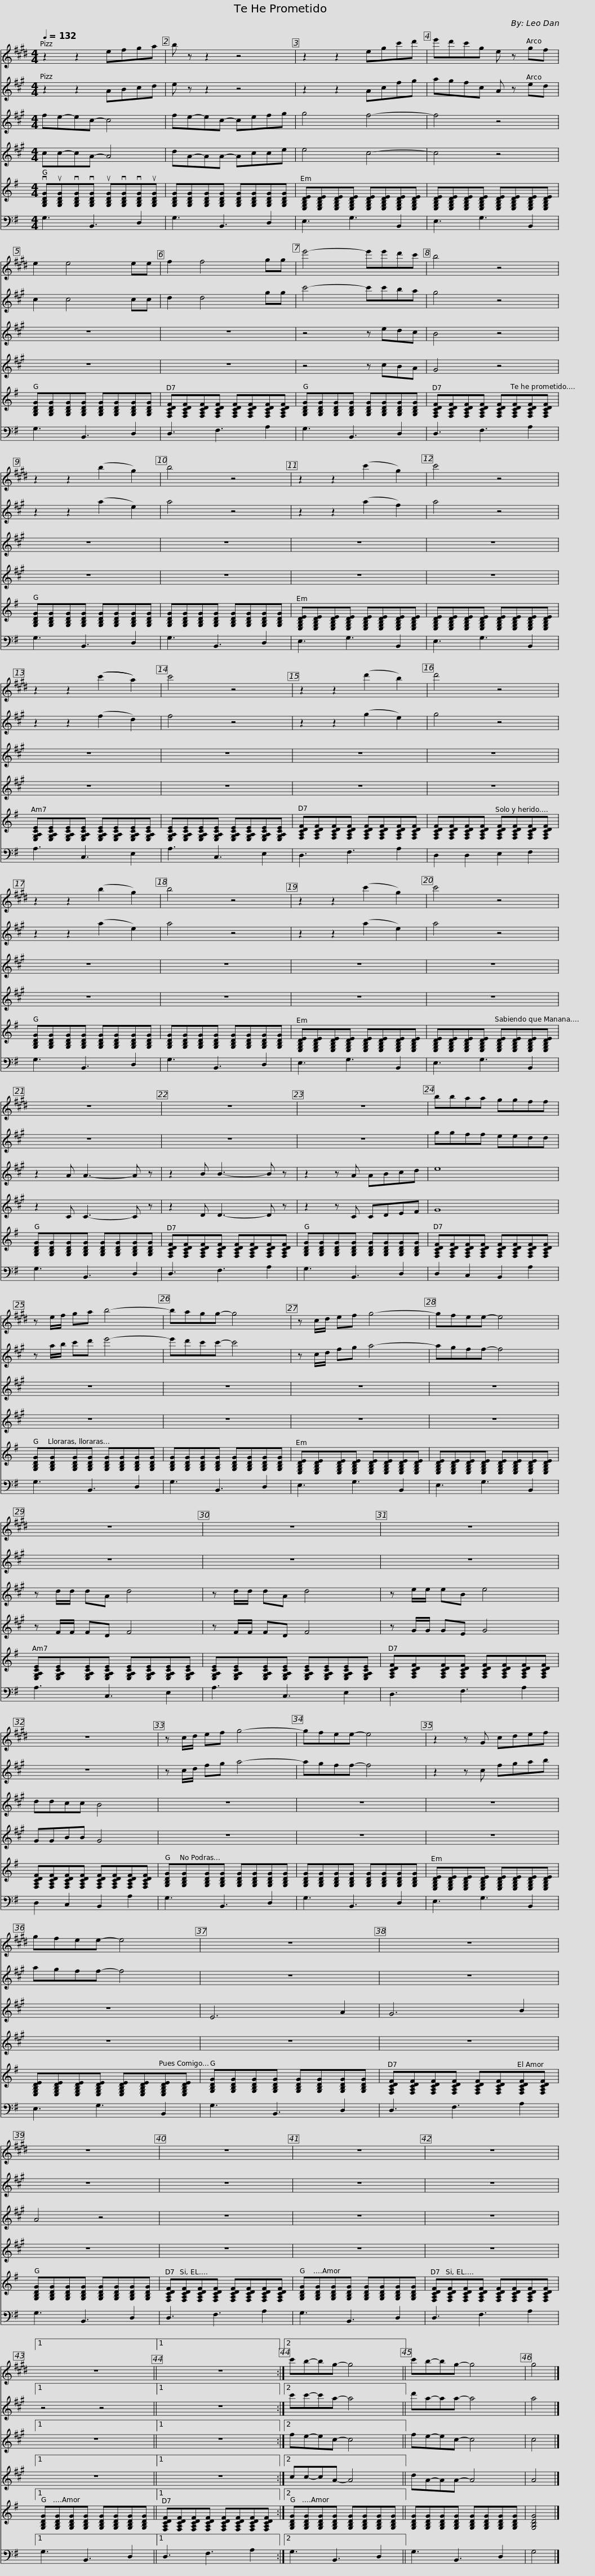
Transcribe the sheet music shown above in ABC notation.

X:1
%%score 1 2 3 4 5 6
L:1/8
Q:1/4=132
M:4/4
I:linebreak $
K:G
V:1 treble transpose=-9
V:2 treble transpose=-14
V:3 treble transpose=-2
V:4 treble transpose=-2
V:5 treble
V:6 bass transpose=-12
V:1
[K:E] z2 z2 efga | b z z2 z4 | z2 z2 egc'd' |$ e'd'c'g e z gf | e2 e4 ee | %5
 f2 f4 gg |$ e'4- e'e'd'c' | b4 z4 | z2 z2 (b2 g2) |$ b4 z4 | %10
 z2 z2 (c'2 g2) | c'4 z4 |$ z2 z2 ((c'2 a2)) | c'4 z4 |$ z2 z2 (d'2 b2) | %15
 d'4 z4 | z2 z2 (b2 g2) |$ b4 z4 | z2 z2 (c'2 g2) | c'4 z4 |$ %20
 z8 | z8 | z8 |$ bbaa ggff | z e/f/ ga b4- | %25
 bagg- g4 |$ z c/d/ ef g4- | gfee- e4 |$ z8 | z8 |$ %30
 z8 | z8 | z c/d/ ef g4- |$ gfee- e4 | z2 z G cdef | %35
 gfee- e4 |$ z8 | z8 | z8 |$ z8 | %40
 z8 | z8 |1$ z8 ||1 z8 :|2 c'b-bg- g4 ||$ %45
 c'b-bg- g4 | g4 |] %47
V:2
[K:A] z2 z2 ABcd | e z z2 z4 | z2 z2 Acfg |$ agfc A z ed | c2 c4 cc | %5
 d2 d4 gg |$ c'4- c'c'ba | g4 z4 | z2 z2 (a2 e2) |$ a4 z4 | %10
 z2 z2 (a2 f2) | a4 z4 |$ z2 z2 (f2 d2) | f4 z4 |$ z2 z2 (g2 e2) | %15
 g4 z4 | z2 z2 (a2 e2) |$ a4 z4 | z2 z2 (a2 e2) | a4 z4 |$ %20
 z8 | z8 | z8 |$ ggff eedd | z a/b/ c'd' e'4- | %25
 e'd'c'c'- c'4 |$ z c/d/ fg a4- | agff- f4 |$ z8 | z8 |$ %30
 z8 | z8 | z c/d/ fg a4- |$ agff- f4 | z2 z c fgab | %35
 agff- f4 |$ z8 | z8 | z8 |$ z8 | %40
 z8 | z8 |1$ z4 z4 ||1 z8 :|2 c'c'-c'a- a4 ||$ %45
 d'a-aa- a4 | a4 |] %47
V:3
[K:A] fe-ec- c4 | fe-ec- cefg | g4 f4- |$ f4 z4 | z8 | %5
 z8 |$ z4 z edc | B4 z4 | z8 |$ z8 | %10
 z8 | z8 |$ z8 | z8 |$ z8 | %15
 z8 | z8 |$ z8 | z8 | z8 |$ %20
 z2 A A3- A z | z2 B B3- B z | z2 z A ABcd |$ e8 | z8 | %25
 z8 |$ z8 | z8 |$ z d/d/ dA d4 | z d/d/ dA d4 |$ %30
 z e/e/ eB e4 | ddcc B4 | z8 |$ z8 | z8 | %35
 z8 |$ E6 A2 | G6 B2 | A4 z4 |$ z8 | %40
 z8 | z8 |1$ z8 ||1 z8 :|2 fe-ec- c4 ||$ %45
 fe-ec- c4 | c4 |] %47
V:4
[K:A] cc-cA- A4 | dA-AA- Acce | e4 c4- |$ c4 z4 | z8 | %5
 z8 |$ z4 z cBA | G4 z4 | z8 |$ z8 | %10
 z8 | z8 |$ z8 | z8 |$ z8 | %15
 z8 | z8 |$ z8 | z8 | z8 |$ %20
 z2 C C3- C z | z2 D D3- D z | z2 z C CDEF |$ G8 | z8 | %25
 z8 |$ z8 | z8 |$ z F/F/ FD F4 | z F/F/ FD F4 |$ %30
 z G/G/ GE G4 | GGBB G4 | z8 |$ z8 | z8 | %35
 z8 |$ z8 | z8 | z8 |$ z8 | %40
 z8 | z8 |1$ z8 ||1 z8 :|2 cc-cA- A4 ||$ %45
 dA-AA- A4 | A4 |] %47
V:5
 v[G,B,DG]u[G,B,DG]v[G,B,DG]v[G,B,DG] u[G,B,DG]v[G,B,DG]v[G,B,DG]u[G,B,DG] | [G,B,DG][G,B,DG][G,B,DG][G,B,DG] [G,B,DG][G,B,DG][G,B,DG][G,B,DG] | [E,G,B,DE][E,G,B,DE][E,G,B,DE][E,G,B,DE] [E,G,B,DE][E,G,B,DE][E,G,B,DE][E,G,B,DE] |$ [E,G,B,DE][E,G,B,DE][E,G,B,DE][E,G,B,DE] [E,G,B,DE][E,G,B,DE][E,G,B,DE][E,G,B,DE] | [G,B,DG][G,B,DG][G,B,DG][G,B,DG] [G,B,DG][G,B,DG][G,B,DG][G,B,DG] | %5
 [F,A,CDF][F,A,CDF][F,A,CDF][F,A,CDF] [F,A,CDF][F,A,CDF][F,A,CDF][F,A,CDF] |$ [G,B,DG][G,B,DG][G,B,DG][G,B,DG] [G,B,DG][G,B,DG][G,B,DG][G,B,DG] | [F,A,CDF][F,A,CDF][F,A,CDF][F,A,CDF] [F,A,CDF][F,A,CDF][F,A,CDF][F,A,CDF] | [G,B,DG][G,B,DG][G,B,DG][G,B,DG] [G,B,DG][G,B,DG][G,B,DG][G,B,DG] |$ [G,B,DG][G,B,DG][G,B,DG][G,B,DG] [G,B,DG][G,B,DG][G,B,DG][G,B,DG] | %10
 [E,G,B,DE][E,G,B,DE][E,G,B,DE][E,G,B,DE] [E,G,B,DE][E,G,B,DE][E,G,B,DE][E,G,B,DE] | [E,G,B,DE][E,G,B,DE][E,G,B,DE][E,G,B,DE] [E,G,B,DE][E,G,B,DE][E,G,B,DE][E,G,B,DE] |$ [E,G,A,CE][E,G,A,CE][E,G,A,CE][E,G,A,CE] [E,G,A,CE][E,G,A,CE][E,G,A,CE][E,G,A,CE] | [E,G,A,CE][E,G,A,CE][E,G,A,CE][E,G,A,CE] [E,G,A,CE][E,G,A,CE][E,G,A,CE][E,G,A,CE] |$ [F,A,CDF][F,A,CDF][F,A,CDF][F,A,CDF] [F,A,CDF][F,A,CDF][F,A,CDF][F,A,CDF] | %15
 [F,A,CDF][F,A,CDF][F,A,CDF][F,A,CDF] [F,A,CDF][F,A,CDF][F,A,CDF][F,A,CDF] | [G,B,DG][G,B,DG][G,B,DG][G,B,DG] [G,B,DG][G,B,DG][G,B,DG][G,B,DG] |$ [G,B,DG][G,B,DG][G,B,DG][G,B,DG] [G,B,DG][G,B,DG][G,B,DG][G,B,DG] | [E,G,B,DE][E,G,B,DE][E,G,B,DE][E,G,B,DE] [E,G,B,DE][E,G,B,DE][E,G,B,DE][E,G,B,DE] | [E,G,B,DE][E,G,B,DE][E,G,B,DE][E,G,B,DE] [E,G,B,DE][E,G,B,DE][E,G,B,DE][E,G,B,DE] |$ %20
 [G,B,DG][G,B,DG][G,B,DG][G,B,DG] [G,B,DG][G,B,DG][G,B,DG][G,B,DG] | [F,A,CDF][F,A,CDF][F,A,CDF][F,A,CDF] [F,A,CDF][F,A,CDF][F,A,CDF][F,A,CDF] | [G,B,DG][G,B,DG][G,B,DG][G,B,DG] [G,B,DG][G,B,DG][G,B,DG][G,B,DG] |$ [F,A,CDF][F,A,CDF][F,A,CDF][F,A,CDF] [F,A,CDF][F,A,CDF][F,A,CDF][F,A,CDF] | [G,B,DG][G,B,DG][G,B,DG][G,B,DG] [G,B,DG][G,B,DG][G,B,DG][G,B,DG] | %25
 [G,B,DG][G,B,DG][G,B,DG][G,B,DG] [G,B,DG][G,B,DG][G,B,DG][G,B,DG] |$ [E,G,B,DE][E,G,B,DE][E,G,B,DE][E,G,B,DE] [E,G,B,DE][E,G,B,DE][E,G,B,DE][E,G,B,DE] | [E,G,B,DE][E,G,B,DE][E,G,B,DE][E,G,B,DE] [E,G,B,DE][E,G,B,DE][E,G,B,DE][E,G,B,DE] |$ [E,G,A,CE][E,G,A,CE][E,G,A,CE][E,G,A,CE] [E,G,A,CE][E,G,A,CE][E,G,A,CE][E,G,A,CE] | [E,G,A,CE][E,G,A,CE][E,G,A,CE][E,G,A,CE] [E,G,A,CE][E,G,A,CE][E,G,A,CE][E,G,A,CE] |$ %30
 [F,A,CDF][F,A,CDF][F,A,CDF][F,A,CDF] [F,A,CDF][F,A,CDF][F,A,CDF][F,A,CDF] | [F,A,CDF][F,A,CDF][F,A,CDF][F,A,CDF] [F,A,CDF][F,A,CDF][F,A,CDF][F,A,CDF] | [G,B,DG][G,B,DG][G,B,DG][G,B,DG] [G,B,DG][G,B,DG][G,B,DG][G,B,DG] |$ [G,B,DG][G,B,DG][G,B,DG][G,B,DG] [G,B,DG][G,B,DG][G,B,DG][G,B,DG] | [E,G,B,DE][E,G,B,DE][E,G,B,DE][E,G,B,DE] [E,G,B,DE][E,G,B,DE][E,G,B,DE][E,G,B,DE] | %35
 [E,G,B,DE][E,G,B,DE][E,G,B,DE][E,G,B,DE] [E,G,B,DE][E,G,B,DE][E,G,B,DE][E,G,B,DE] |$ [G,B,DG][G,B,DG][G,B,DG][G,B,DG] [G,B,DG][G,B,DG][G,B,DG][G,B,DG] | [F,A,CDF][F,A,CDF][F,A,CDF][F,A,CDF] [F,A,CDF][F,A,CDF][F,A,CDF][F,A,CDF] | [G,B,DG][G,B,DG][G,B,DG][G,B,DG] [G,B,DG][G,B,DG][G,B,DG][G,B,DG] |$ [F,A,CDF][F,A,CDF][F,A,CDF][F,A,CDF] [F,A,CDF][F,A,CDF][F,A,CDF][F,A,CDF] | %40
 [G,B,DG][G,B,DG][G,B,DG][G,B,DG] [G,B,DG][G,B,DG][G,B,DG][G,B,DG] | [F,A,CDF][F,A,CDF][F,A,CDF][F,A,CDF] [F,A,CDF][F,A,CDF][F,A,CDF][F,A,CDF] |1$ [G,B,DG][G,B,DG][G,B,DG][G,B,DG] [G,B,DG][G,B,DG][G,B,DG][G,B,DG] ||1 [F,A,CDF][F,A,CDF][F,A,CDF][F,A,CDF] [F,A,CDF][F,A,CDF][F,A,CDF][F,A,CDF] :|2 [G,B,DG][G,B,DG][G,B,DG][G,B,DG] [G,B,DG][G,B,DG][G,B,DG][G,B,DG] ||$ %45
 [G,B,DG][G,B,DG][G,B,DG][G,B,DG] [G,B,DG][G,B,DG][G,B,DG][G,B,DG] | [G,B,DG]4 |] %47
V:6
 G,3 B,,3 D,2 | G,3 B,,3 D,2 | E,3 G,3 B,,2 |$ E,3 G,3 B,,2 | G,3 B,,3 D,2 | %5
 D,3 F,3 A,2 |$ G,3 B,,3 D,2 | D,3 F,3 A,2 | G,3 B,,3 D,2 |$ G,3 B,,3 D,2 | %10
 E,3 G,3 B,,2 | E,3 G,3 B,,2 |$ A,3 C,3 E,2 | A,3 C,3 E,2 |$ D,3 F,3 A,2 | %15
 D,2 D,2 E,2 F,2 | G,3 B,,3 D,2 |$ G,3 B,,3 D,2 | E,3 G,3 B,,2 | E,3 G,3 B,,2 |$ %20
 G,3 B,,3 D,2 | D,3 F,3 A,2 | G,3 B,,3 D,2 |$ D,2 C,2 B,,2 A,2 | G,3 B,,3 D,2 | %25
 G,3 B,,3 D,2 |$ E,3 G,3 B,,2 | E,3 G,3 B,,2 |$ A,3 C,3 E,2 | A,3 C,3 E,2 |$ %30
 D,3 F,3 A,2 | D,2 C,2 B,,2 A,2 | G,3 B,,3 D,2 |$ G,3 B,,3 D,2 | E,3 G,3 B,,2 | %35
 E,3 G,3 B,,2 |$ G,3 B,,3 D,2 | D,3 F,3 A,2 | G,3 B,,3 D,2 |$ D,3 F,3 A,2 | %40
 G,3 B,,3 D,2 | D,3 F,3 A,2 |1$ G,3 B,,3 D,2 ||1 D,3 F,3 A,2 :|2 G,3 B,,3 D,2 ||$ %45
 G,3 B,,3 D,2 | G,4 |] %47
